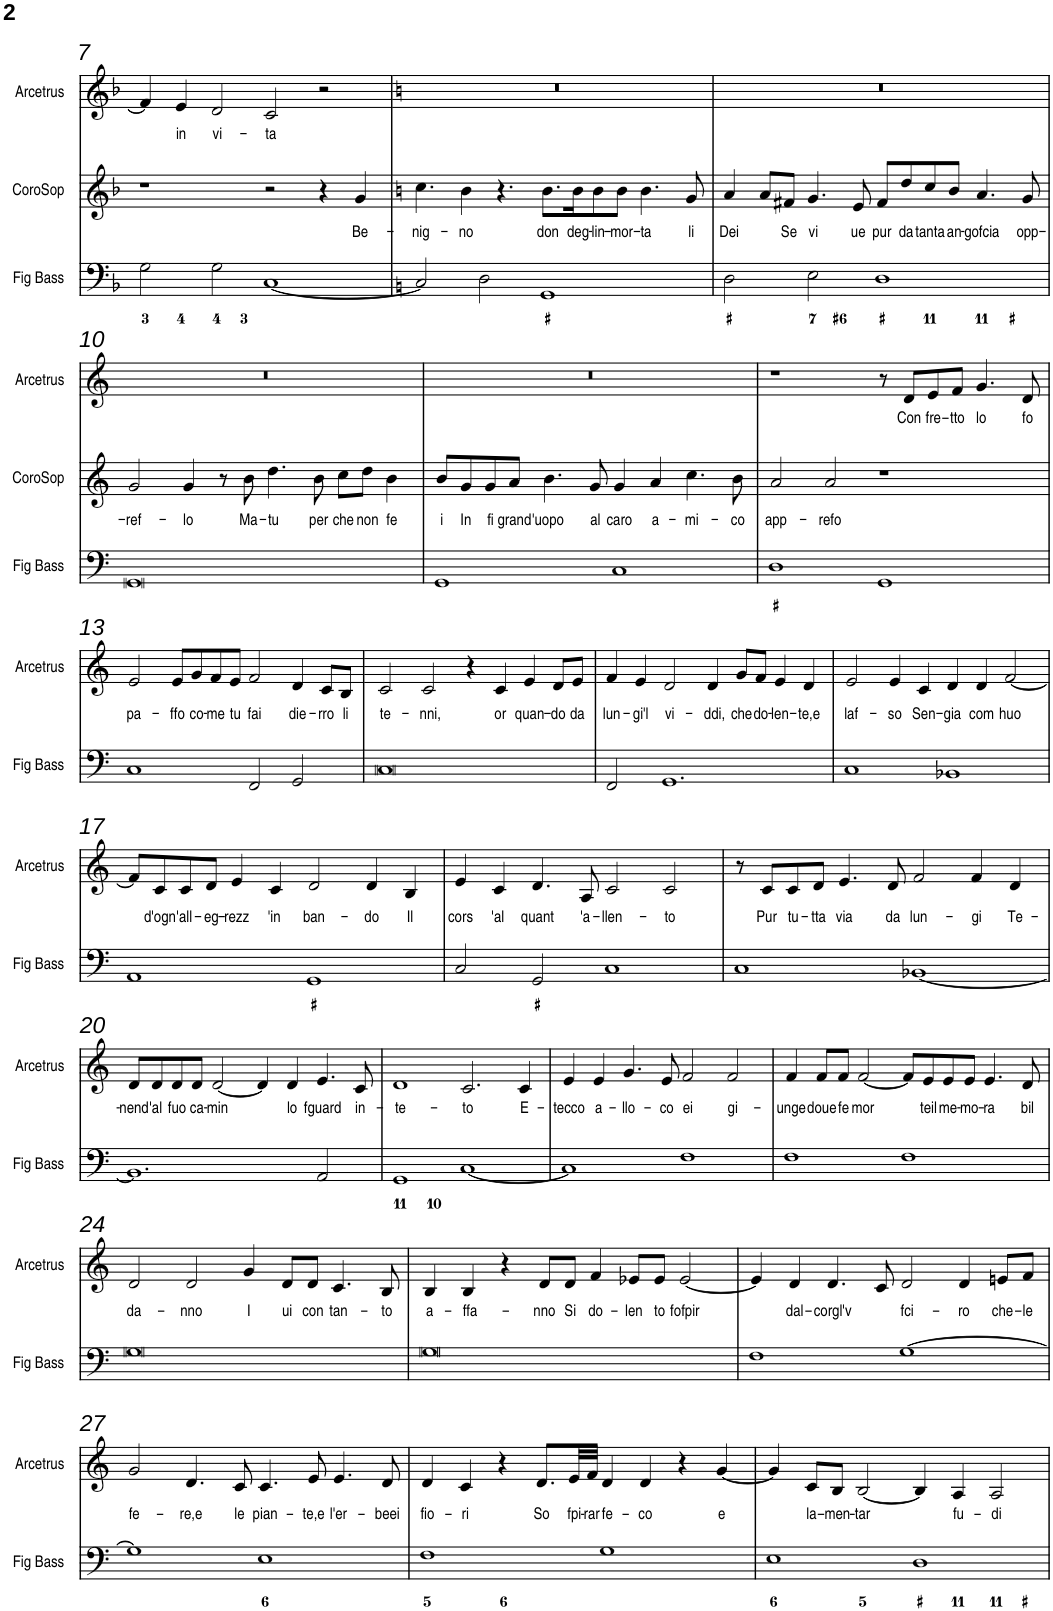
**kern	**kern	**text	**kern	**text
*part3	*part2	*part2	*part1	*part1
*staff3	*staff2	*staff2	*staff1	*staff1
*I"Fig Bass	*I"CoroSop	*	*I"Arcetrus	*
*I'Fig Bass	*I'CoroSop	*	*I'Arcetrus	*
!!LO:PB:g=z
*clefF4	*clefG2	*	*clefG2	*
*k[b-]	*k[b-]	*	*k[b-]	*
*M4/2	*M4/2	*	*M4/2	*
=7	=7	=7	=7	=7
2G\	1r	.	4f/]	.
!	!	!	!	!LO:LY:b
.	.	.	4e/	in
!	!	!	!	!LO:LY:b
2G\	.	.	2d/	vi-
!	!	!	!	!LO:LY:b
[1C	2r	.	2c/	-ta
.	4r	.	2r	.
!	!	!LO:LY:b	!	!
.	4g/	Be-	.	.
=8	=8	=8	=8	=8
*k[]	*k[]	*	*k[]	*
!	!	!LO:LY:b	!	!
2C/]	4.cc\	-nig-	0r	.
!	!	!LO:LY:b	!	!
.	4b\	-no	.	.
2D\	.	.	.	.
.	4.r	.	.	.
!	!	!LO:LY:b	!	!
1GG	8.b\L	don	.	.
!	!	!LO:LY:b	!	!
.	16b\K	deg-	.	.
!	!	!LO:LY:b	!	!
.	8b\	-lin-	.	.
!	!	!LO:LY:b	!	!
.	8b\J	-mor-	.	.
!	!	!LO:LY:b	!	!
.	4.b\	-ta	.	.
!	!	!LO:LY:b	!	!
.	8g/	li	.	.
=9	=9	=9	=9	=9
!	!	!LO:LY:b	!	!
2D\	4a/	Dei	0r	.
.	8a/L	.	.	.
!	!	!LO:LY:b	!	!
.	8f#X/J	Se	.	.
!	!	!LO:LY:b	!	!
2E\	4.g/	vi	.	.
!	!	!LO:LY:b	!	!
.	8e/	ue	.	.
!	!	!LO:LY:b	!	!
1D	8f#/L	pur	.	.
!	!	!LO:LY:b	!	!
.	8dd/	da	.	.
!	!	!LO:LY:b	!	!
.	8cc/	tanta	.	.
!	!	!LO:LY:b	!	!
.	8b/J	an-	.	.
!	!	!LO:LY:b	!	!
.	4.a/	-gofcia	.	.
!	!	!LO:LY:b	!	!
.	8g/	opp-	.	.
!!LO:LB:g=z
=10	=10	=10	=10	=10
!	!	!LO:LY:b	!	!
0GG	2g/	-ref-	0r	.
!	!	!LO:LY:b	!	!
.	4g/	-lo	.	.
.	8r	.	.	.
!	!	!LO:LY:b	!	!
.	8b\	Ma-	.	.
!	!	!LO:LY:b	!	!
.	4.dd\	-tu	.	.
!	!	!LO:LY:b	!	!
.	8b\	per	.	.
!	!	!LO:LY:b	!	!
.	8cc\L	che	.	.
!	!	!LO:LY:b	!	!
.	8dd\J	non	.	.
!	!	!LO:LY:b	!	!
.	4b\	fe	.	.
=11	=11	=11	=11	=11
!	!	!LO:LY:b	!	!
1GG	8b/L	i	0r	.
!	!	!LO:LY:b	!	!
.	8g/	In	.	.
!	!	!LO:LY:b	!	!
.	8g/	fi	.	.
!	!	!LO:LY:b	!	!
.	8a/J	grand	.	.
!	!	!LO:LY:b	!	!
.	4.b\	'uopo	.	.
!	!	!LO:LY:b	!	!
.	8g/	al	.	.
!	!	!LO:LY:b	!	!
1C	4g/	caro	.	.
!	!	!LO:LY:b	!	!
.	4a/	a-	.	.
!	!	!LO:LY:b	!	!
.	4.cc\	-mi-	.	.
!	!	!LO:LY:b	!	!
.	8b\	-co	.	.
=12	=12	=12	=12	=12
!	!	!LO:LY:b	!	!
1D	2a/	app-	1r	.
!	!	!LO:LY:b	!	!
.	2a/	-refo	.	.
1GG	1r	.	8r	.
!	!	!	!	!LO:LY:b
.	.	.	8d/L	Con
!	!	!	!	!LO:LY:b
.	.	.	8e/	fre-
!	!	!	!	!LO:LY:b
.	.	.	8f/J	-tto
!	!	!	!	!LO:LY:b
.	.	.	4.g/	lo
!	!	!	!	!LO:LY:b
.	.	.	8d/	fo
!!LO:LB:g=z
=13	=13	=13	=13	=13
!	!	!	!	!LO:LY:b
1C	0r	.	2e/	pa-
!	!	!	!	!LO:LY:b
.	.	.	8e/L	-ffo
!	!	!	!	!LO:LY:b
.	.	.	8g/	co-
!	!	!	!	!LO:LY:b
.	.	.	8f/	-me
!	!	!	!	!LO:LY:b
.	.	.	8e/J	tu
!	!	!	!	!LO:LY:b
2FF/	.	.	2f/	fai
!	!	!	!	!LO:LY:b
2GG/	.	.	4d/	die-
!	!	!	!	!LO:LY:b
.	.	.	8c/L	-rro
!	!	!	!	!LO:LY:b
.	.	.	8B/J	li
=14	=14	=14	=14	=14
!	!	!	!	!LO:LY:b
0C	0r	.	2c/	te-
!	!	!	!	!LO:LY:b
.	.	.	2c/	-nni,
.	.	.	4r	.
!	!	!	!	!LO:LY:b
.	.	.	4c/	or
!	!	!	!	!LO:LY:b
.	.	.	4e/	quan-
!	!	!	!	!LO:LY:b
.	.	.	8d/L	-do
!	!	!	!	!LO:LY:b
.	.	.	8e/J	da
=15	=15	=15	=15	=15
!	!	!	!	!LO:LY:b
2FF/	0r	.	4f/	lun-
!	!	!	!	!LO:LY:b
.	.	.	4e/	-gi'l
!	!	!	!	!LO:LY:b
1.GG	.	.	2d/	vi-
!	!	!	!	!LO:LY:b
.	.	.	4d/	-ddi,
!	!	!	!	!LO:LY:b
.	.	.	8g/L	che
!	!	!	!	!LO:LY:b
.	.	.	8f/J	do-
!	!	!	!	!LO:LY:b
.	.	.	4e/	-len-
!	!	!	!	!LO:LY:b
.	.	.	4d/	-te,e
=16	=16	=16	=16	=16
!	!	!	!	!LO:LY:b
1C	0r	.	2e/	laf-
!	!	!	!	!LO:LY:b
.	.	.	4e/	-so
!	!	!	!	!LO:LY:b
.	.	.	4c/	Sen-
!	!	!	!	!LO:LY:b
1BB-X	.	.	4d/	-gia
!	!	!	!	!LO:LY:b
.	.	.	4d/	com
!	!	!	!	!LO:LY:b
.	.	.	[2f/	huo
!!LO:LB:g=z
=17	=17	=17	=17	=17
1AA	0r	.	8f/L]	.
!	!	!	!	!LO:LY:b
.	.	.	8c/	d'ogn
!	!	!	!	!LO:LY:b
.	.	.	8c/	'all-
!	!	!	!	!LO:LY:b
.	.	.	8d/J	-eg-
!	!	!	!	!LO:LY:b
.	.	.	4e/	-rezz
!	!	!	!	!LO:LY:b
.	.	.	4c/	'in
!	!	!	!	!LO:LY:b
1GG	.	.	2d/	ban-
!	!	!	!	!LO:LY:b
.	.	.	4d/	-do
!	!	!	!	!LO:LY:b
.	.	.	4B/	Il
=18	=18	=18	=18	=18
!	!	!	!	!LO:LY:b
2C/	0r	.	4e/	cors
!	!	!	!	!LO:LY:b
.	.	.	4c/	'al
!	!	!	!	!LO:LY:b
2GG/	.	.	4.d/	quant
!	!	!	!	!LO:LY:b
.	.	.	8A/	'a-
!	!	!	!	!LO:LY:b
1C	.	.	2c/	-llen-
!	!	!	!	!LO:LY:b
.	.	.	2c/	-to
=19	=19	=19	=19	=19
1C	0r	.	8r	.
!	!	!	!	!LO:LY:b
.	.	.	8c/L	Pur
!	!	!	!	!LO:LY:b
.	.	.	8c/	tu-
!	!	!	!	!LO:LY:b
.	.	.	8d/J	-tta
!	!	!	!	!LO:LY:b
.	.	.	4.e/	via
!	!	!	!	!LO:LY:b
.	.	.	8d/	da
!	!	!	!	!LO:LY:b
[1BB-X	.	.	2f/	lun-
!	!	!	!	!LO:LY:b
.	.	.	4f/	-gi
!	!	!	!	!LO:LY:b
.	.	.	4d/	Te-
!!LO:LB:g=z
=20	=20	=20	=20	=20
!	!	!	!	!LO:LY:b
1.BB-]	0r	.	8d/L	-nend
!	!	!	!	!LO:LY:b
.	.	.	8d/	'al
!	!	!	!	!LO:LY:b
.	.	.	8d/	fuo
!	!	!	!	!LO:LY:b
.	.	.	8d/J	ca-
!	!	!	!	!LO:LY:b
.	.	.	[2d/	-min
.	.	.	4d/]	.
!	!	!	!	!LO:LY:b
.	.	.	4d/	lo
!	!	!	!	!LO:LY:b
2AA/	.	.	4.e/	fguard
!	!	!	!	!LO:LY:b
.	.	.	8c/	in-
=21	=21	=21	=21	=21
!	!	!	!	!LO:LY:b
1GG	0r	.	1d	-te-
!	!	!	!	!LO:LY:b
[1C	.	.	2.c/	-to
!	!	!	!	!LO:LY:b
.	.	.	4c/	E-
=22	=22	=22	=22	=22
!	!	!	!	!LO:LY:b
1C]	0r	.	4e/	-tecco
!	!	!	!	!LO:LY:b
.	.	.	4e/	a-
!	!	!	!	!LO:LY:b
.	.	.	4.g/	-llo-
!	!	!	!	!LO:LY:b
.	.	.	8e/	-co
!	!	!	!	!LO:LY:b
1F	.	.	2f/	ei
!	!	!	!	!LO:LY:b
.	.	.	2f/	gi-
=23	=23	=23	=23	=23
!	!	!	!	!LO:LY:b
1F	0r	.	4f/	-unge
!	!	!	!	!LO:LY:b
.	.	.	8f/L	doue
!	!	!	!	!LO:LY:b
.	.	.	8f/J	fe
!	!	!	!	!LO:LY:b
.	.	.	[2f/	mor
1F	.	.	8f/L]	.
!	!	!	!	!LO:LY:b
.	.	.	8e/	teil
!	!	!	!	!LO:LY:b
.	.	.	8e/	me-
!	!	!	!	!LO:LY:b
.	.	.	8e/J	-mo-
!	!	!	!	!LO:LY:b
.	.	.	4.e/	-ra
!	!	!	!	!LO:LY:b
.	.	.	8d/	bil
!!LO:LB:g=z
=24	=24	=24	=24	=24
!	!	!	!	!LO:LY:b
0G	0r	.	2d/	da-
!	!	!	!	!LO:LY:b
.	.	.	2d/	-nno
!	!	!	!	!LO:LY:b
.	.	.	4g/	I
!	!	!	!	!LO:LY:b
.	.	.	8d/L	ui
!	!	!	!	!LO:LY:b
.	.	.	8d/J	con
!	!	!	!	!LO:LY:b
.	.	.	4.c/	tan-
!	!	!	!	!LO:LY:b
.	.	.	8B/	-to
=25	=25	=25	=25	=25
!	!	!	!	!LO:LY:b
0G	0r	.	4B/	a-
!	!	!	!	!LO:LY:b
.	.	.	4B/	-ffa-
.	.	.	4r	.
!	!	!	!	!LO:LY:b
.	.	.	8d/L	-nno
!	!	!	!	!LO:LY:b
.	.	.	8d/J	Si
!	!	!	!	!LO:LY:b
.	.	.	4f/	do-
!	!	!	!	!LO:LY:b
.	.	.	8e-X/L	-len
!	!	!	!	!LO:LY:b
.	.	.	8e-/J	to
!	!	!	!	!LO:LY:b
.	.	.	[2e-/	fofpir
=26	=26	=26	=26	=26
1F	0r	.	4e-/]	.
!	!	!	!	!LO:LY:b
.	.	.	4d/	dal-
!	!	!	!	!LO:LY:b
.	.	.	4.d/	-corgl'v
.	.	.	8c/	.
!	!	!	!	!LO:LY:b
[1G	.	.	2d/	fci-
!	!	!	!	!LO:LY:b
.	.	.	4d/	-ro
!	!	!	!	!LO:LY:b
.	.	.	8en/L	che-
!	!	!	!	!LO:LY:b
.	.	.	8f/J	-le
!!LO:LB:g=z
=27	=27	=27	=27	=27
!	!	!	!	!LO:LY:b
1G]	0r	.	2g/	fe-
!	!	!	!	!LO:LY:b
.	.	.	4.d/	-re,e
!	!	!	!	!LO:LY:b
.	.	.	8c/	le
!	!	!	!	!LO:LY:b
1E	.	.	4.c/	pian-
!	!	!	!	!LO:LY:b
.	.	.	8e/	-te,e
!	!	!	!	!LO:LY:b
.	.	.	4.e/	l'er-
!	!	!	!	!LO:LY:b
.	.	.	8d/	-beei
=28	=28	=28	=28	=28
!	!	!	!	!LO:LY:b
1F	0r	.	4d/	fio-
!	!	!	!	!LO:LY:b
.	.	.	4c/	-ri
.	.	.	4r	.
!	!	!	!	!LO:LY:b
.	.	.	8.d/L	So
!	!	!	!	!LO:LY:b
.	.	.	32e/LL	fpi-
!	!	!	!	!LO:LY:b
.	.	.	32f/JJJ	-rar
!	!	!	!	!LO:LY:b
1G	.	.	4d/	fe-
!	!	!	!	!LO:LY:b
.	.	.	4d/	-co
.	.	.	4r	.
!	!	!	!	!LO:LY:b
.	.	.	[4g/	e
=29	=29	=29	=29	=29
1E	0r	.	4g/]	.
!	!	!	!	!LO:LY:b
.	.	.	8c/L	la-
!	!	!	!	!LO:LY:b
.	.	.	8B/J	-men-
!	!	!	!	!LO:LY:b
.	.	.	[2B/	-tar
1D	.	.	4B/]	.
!	!	!	!	!LO:LY:b
.	.	.	4A/	fu-
!	!	!	!	!LO:LY:b
.	.	.	2A/	-di
=	=	=	=	=
*-	*-	*-	*-	*-
